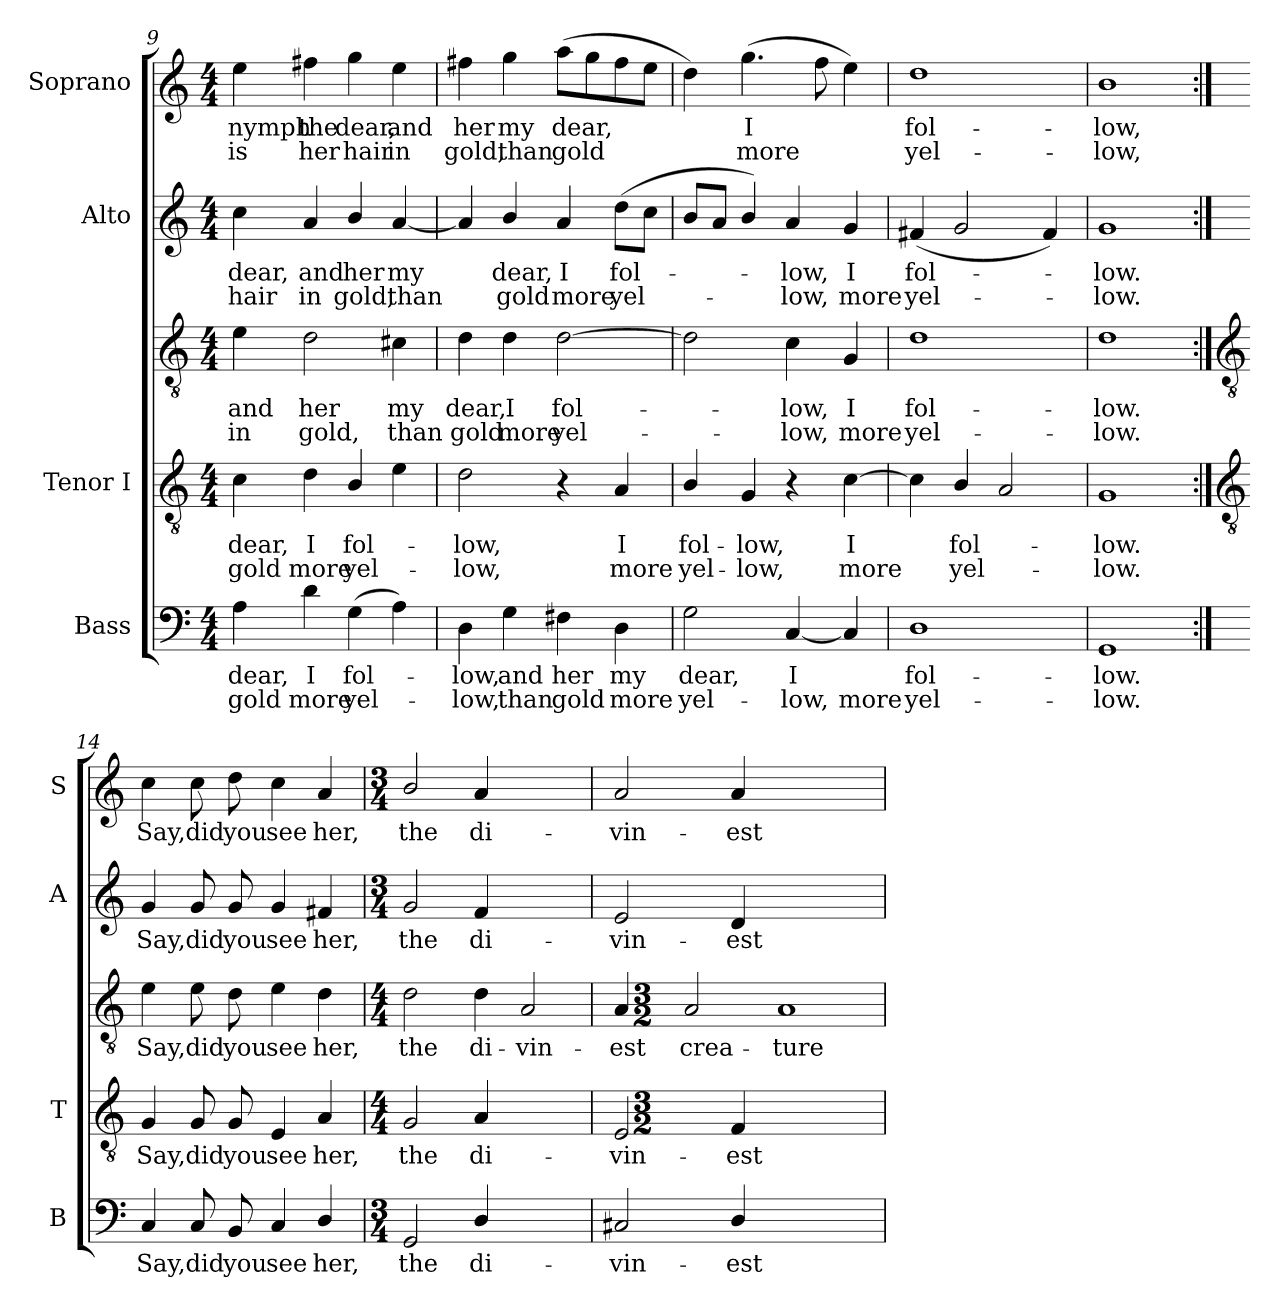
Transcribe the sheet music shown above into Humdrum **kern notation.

**kern	**text	**text	**kern	**text	**text	**kern	**text	**text	**kern	**text	**text	**kern	**text	**text
*part4	*part4	*part4	*part3	*part3	*part3	*part3	*part3	*part3	*part2	*part2	*part2	*part1	*part1	*part1
*staff5	*staff5	*staff5	*staff4	*staff4	*staff4	*staff3	*staff3	*staff3	*staff2	*staff2	*staff2	*staff1	*staff1	*staff1
*I"Bass	*	*	*I"Tenor I	*	*	*	*	*	*I"Alto	*	*	*I"Soprano	*	*
*I'B	*	*	*I'T	*	*	*	*	*	*I'A	*	*	*I'S	*	*
!!LO:LB:g=z
*clefF4	*	*	*clefGv2	*	*	*clefGv2	*	*	*clefG2	*	*	*clefG2	*	*
*k[]	*	*	*k[]	*	*	*k[]	*	*	*k[]	*	*	*k[]	*	*
*C:	*	*	*C:	*	*	*C:	*	*	*C:	*	*	*C:	*	*
*M4/4	*	*	*M4/4	*	*	*M4/4	*	*	*M4/4	*	*	*M4/4	*	*
=9	=9	=9	=9	=9	=9	=9	=9	=9	=9	=9	=9	=9	=9	=9
!	!LO:LY:b	!LO:LY:b	!	!LO:LY:b	!LO:LY:b	!	!LO:LY:b	!LO:LY:b	!	!LO:LY:b	!LO:LY:b	!	!LO:LY:b	!LO:LY:b
4A	dear,	gold	4c	dear,	gold	4e	and	in	4cc	dear,	hair	4ee	nymph	is
!	!LO:LY:b	!LO:LY:b	!	!LO:LY:b	!LO:LY:b	!	!LO:LY:b	!LO:LY:b	!	!LO:LY:b	!LO:LY:b	!	!LO:LY:b	!LO:LY:b
4d	I	more	4d	I	more	2d	her	gold,	4a	and	in	4ff#X	the	her
!	!LO:LY:b	!LO:LY:b	!	!LO:LY:b	!LO:LY:b	!	!	!	!	!LO:LY:b	!LO:LY:b	!	!LO:LY:b	!LO:LY:b
(>4G	fol-	yel-	4B/	fol-	yel-	.	.	.	4b/	her	gold,	4gg	dear,	hair
!	!	!	!	!	!	!	!LO:LY:b	!LO:LY:b	!	!LO:LY:b	!LO:LY:b	!	!LO:LY:b	!LO:LY:b
4A)	.	.	4e	.	.	4c#X	my	than	[4a	my	than	4ee	and	in
=10	=10	=10	=10	=10	=10	=10	=10	=10	=10	=10	=10	=10	=10	=10
!	!LO:LY:b	!LO:LY:b	!	!LO:LY:b	!LO:LY:b	!	!LO:LY:b	!LO:LY:b	!	!	!	!	!LO:LY:b	!LO:LY:b
4D	low,	low,	2d	low,	low,	4d	dear,	gold	4a]	.	.	4ff#X	her	gold,
!	!LO:LY:b	!LO:LY:b	!	!	!	!	!LO:LY:b	!LO:LY:b	!	!LO:LY:b	!LO:LY:b	!	!LO:LY:b	!LO:LY:b
4G	and	than	.	.	.	4d	I	more	4b/	dear,	gold	4gg	my	than
!	!LO:LY:b	!LO:LY:b	!	!	!	!	!LO:LY:b	!LO:LY:b	!	!LO:LY:b	!LO:LY:b	!	!LO:LY:b	!LO:LY:b
4F#X	her	gold	4r	.	.	[2d	fol-	yel-	4a	I	more	(>8aaL	dear,	gold
.	.	.	.	.	.	.	.	.	.	.	.	8gg	.	.
!	!LO:LY:b	!LO:LY:b	!	!LO:LY:b	!LO:LY:b	!	!	!	!	!LO:LY:b	!LO:LY:b	!	!	!
4D	my	more	4A	I	more	.	.	.	(<8ddL	fol-	yel-	8ff#	.	.
.	.	.	.	.	.	.	.	.	8ccJ	.	.	8eeJ	.	.
=11	=11	=11	=11	=11	=11	=11	=11	=11	=11	=11	=11	=11	=11	=11
!	!LO:LY:b	!LO:LY:b	!	!LO:LY:b	!LO:LY:b	!	!	!	!	!	!	!	!	!
2G	dear,	yel-	4B/	fol-	-yel-	2d]	.	.	8bL	.	.	4dd)	.	.
.	.	.	.	.	.	.	.	.	8aJ	.	.	.	.	.
!	!	!	!	!LO:LY:b	!LO:LY:b	!	!	!	!	!	!	!	!LO:LY:b	!LO:LY:b
.	.	.	4G	-low,	low,	.	.	.	4b/)	.	.	(>4.gg	I	more
!	!LO:LY:b	!LO:LY:b	!	!	!	!	!LO:LY:b	!LO:LY:b	!	!LO:LY:b	!LO:LY:b	!	!	!
[4C	-I	low,	4r	.	.	4c	low,	low,	4a	low,	low,	.	.	.
.	.	.	.	.	.	.	.	.	.	.	.	8ff	.	.
!	!	!LO:LY:b	!	!LO:LY:b	!LO:LY:b	!	!LO:LY:b	!LO:LY:b	!	!LO:LY:b	!LO:LY:b	!	!	!
4C]	.	more	[4c	I	more	4G	I	more	4g	I	more	4ee)	.	.
=12	=12	=12	=12	=12	=12	=12	=12	=12	=12	=12	=12	=12	=12	=12
!	!LO:LY:b	!LO:LY:b	!	!	!	!	!LO:LY:b	!LO:LY:b	!	!LO:LY:b	!LO:LY:b	!	!LO:LY:b	!LO:LY:b
1D	fol-	-yel-	4c]	.	.	1d	fol-	-yel-	(<4f#X	fol-	yel-	1dd	fol-	-yel-
!	!	!	!	!LO:LY:b	!LO:LY:b	!	!	!	!	!	!	!	!	!
.	.	.	4B/	-fol-	yel-	.	.	.	2g	.	.	.	.	.
.	.	.	2A	.	.	.	.	.	.	.	.	.	.	.
.	.	.	.	.	.	.	.	.	4f#)	.	.	.	.	.
=13	=13	=13	=13	=13	=13	=13	=13	=13	=13	=13	=13	=13	=13	=13
!	!LO:LY:b	!LO:LY:b	!	!LO:LY:b	!LO:LY:b	!	!LO:LY:b	!LO:LY:b	!	!LO:LY:b	!LO:LY:b	!	!LO:LY:b	!LO:LY:b
1GG	-low.	low.	1G	low.	low.	1d	low.	low.	1g	low.	low.	1b	-low,	low,
!!LO:LB:g=z
=14:|!	=14:|!	=14:|!	=14:|!	=14:|!	=14:|!	=14:|!	=14:|!	=14:|!	=14:|!	=14:|!	=14:|!	=14:|!	=14:|!	=14:|!
*	*	*	*clefGv2	*	*	*clefGv2	*	*	*	*	*	*	*	*
!	!LO:LY:b	!	!	!LO:LY:b	!	!	!LO:LY:b	!	!	!LO:LY:b	!	!	!LO:LY:b	!
4C	Say,	.	4G	Say,	.	4e	Say,	.	4g	Say,	.	4cc	Say,	.
!	!LO:LY:b	!	!	!LO:LY:b	!	!	!LO:LY:b	!	!	!LO:LY:b	!	!	!LO:LY:b	!
8C	did	.	8G	did	.	8e	did	.	8g	did	.	8cc	did	.
!	!LO:LY:b	!	!	!LO:LY:b	!	!	!LO:LY:b	!	!	!LO:LY:b	!	!	!LO:LY:b	!
8BB	you	.	8G	you	.	8d	you	.	8g	you	.	8dd	you	.
!	!LO:LY:b	!	!	!LO:LY:b	!	!	!LO:LY:b	!	!	!LO:LY:b	!	!	!LO:LY:b	!
4C	see	.	4E	see	.	4e	see	.	4g	see	.	4cc	see	.
!	!LO:LY:b	!	!	!LO:LY:b	!	!	!LO:LY:b	!	!	!LO:LY:b	!	!	!LO:LY:b	!
4D/	her,	.	4A	her,	.	4d	her,	.	4f#X	her,	.	4a	her,	.
=15	=15	=15	=15	=15	=15	=15	=15	=15	=15	=15	=15	=15	=15	=15
*M3/4	*	*	*M4/4	*	*	*M4/4	*	*	*M3/4	*	*	*M3/4	*	*
!	!LO:LY:b	!	!	!LO:LY:b	!	!	!LO:LY:b	!	!	!LO:LY:b	!	!	!LO:LY:b	!
2GG	the	.	2G	-the	.	2d	the	.	2g	the	.	2b/	the	.
!	!LO:LY:b	!	!	!LO:LY:b	!	!	!LO:LY:b	!	!	!LO:LY:b	!	!	!LO:LY:b	!
4D/	di-	.	4A	di-	.	4d	di-	.	4f	di-	.	4a	di-	.
!	!	!	!	!	!	!	!LO:LY:b	!	!	!	!	!	!	!
2ryy	.	.	2ryy	.	.	2A	-vin-	.	2ryy	.	.	2ryy	.	.
=16	=16	=16	=16	=16	=16	=16	=16	=16	=16	=16	=16	=16	=16	=16
!	!LO:LY:b	!	!	!LO:LY:b	!	!	!LO:LY:b	!	!	!LO:LY:b	!	!	!LO:LY:b	!
2C#X	-vin-	.	2E	vin-	.	4A	-est	.	2e	-vin-	.	2a	-vin-	.
*	*	*	*M3/2	*	*	*M3/2	*	*	*	*	*	*	*	*
!	!	!	!	!	!	!	!LO:LY:b	!	!	!	!	!	!	!
.	.	.	.	.	.	2A	crea-	.	.	.	.	.	.	.
!	!LO:LY:b	!	!	!LO:LY:b	!	!	!	!	!	!LO:LY:b	!	!	!LO:LY:b	!
4D/	-est	.	4F	-est	.	.	.	.	4d	-est	.	4a	-est	.
!	!	!	!	!	!	!	!LO:LY:b	!	!	!	!	!	!	!
1ryy	.	.	1ryy	.	.	1A	-ture	.	1ryy	.	.	1ryy	.	.
=	=	=	=	=	=	=	=	=	=	=	=	=	=	=
*-	*-	*-	*-	*-	*-	*-	*-	*-	*-	*-	*-	*-	*-	*-
